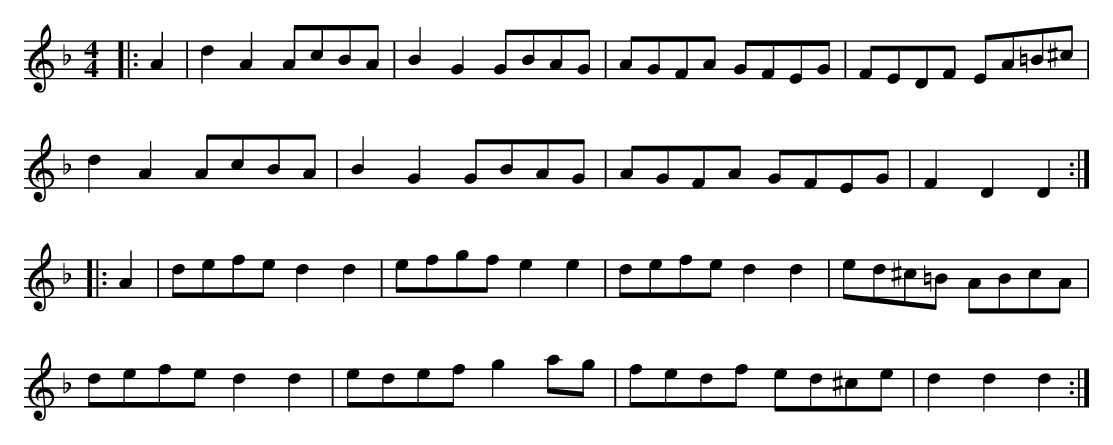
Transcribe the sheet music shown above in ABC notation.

X:1
M:4/4
K:Dmin
|:A2|d2 A2 AcBA|B2 G2 GBAG|AGFA GFEG|FEDF EA=B^c|
d2 A2 AcBA|B2 G2 GBAG|AGFA GFEG|F2 D2 D2:|
|:A2|defe d2 d2|efgf e2 e2|defe d2d2|ed^c=B ABcA|
defe d2 d2|edef g2 ag|fedf ed^ce|d2 d2 d2:|
